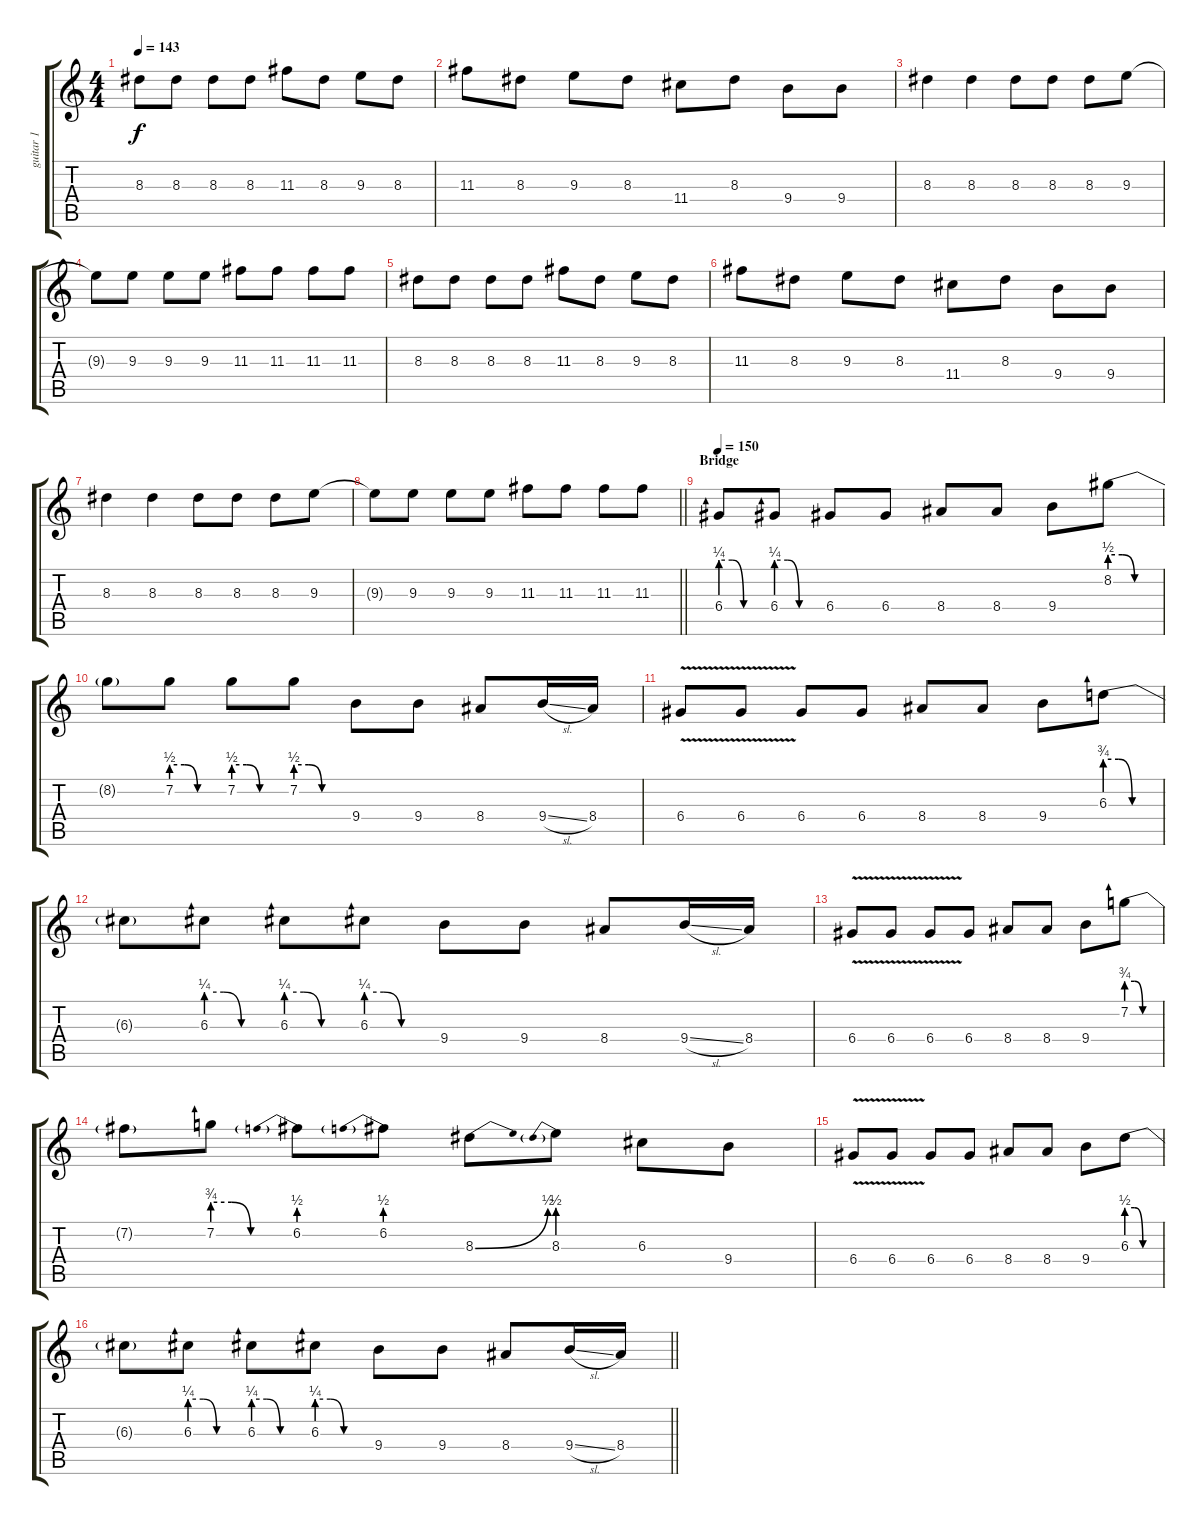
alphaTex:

\track ("guitar 1" "guitar 1") {instrument distortionguitar}
\staff {score tabs}
\tuning (E4 B3 G3 D3 A2 E2) {hide}
\ts (4 4)
\tempo 143
\clef g2
\ks c
8.3.8{dy f} 8.3.8 8.3.8 8.3.8 11.3.8 8.3.8 9.3.8 8.3.8 |
11.3.8 8.3.8 9.3.8 8.3.8 11.4.8 8.3.8 9.4.8 9.4.8 |
8.3.4 8.3.4 8.3.8 8.3.8 8.3.8 9.3.8 |
9.3{t}.8 9.3.8 9.3.8 9.3.8 11.3.8 11.3.8 11.3.8 11.3.8 |
8.3.8 8.3.8 8.3.8 8.3.8 11.3.8 8.3.8 9.3.8 8.3.8 |
11.3.8 8.3.8 9.3.8 8.3.8 11.4.8 8.3.8 9.4.8 9.4.8 |
8.3.4 8.3.4 8.3.8 8.3.8 8.3.8 9.3.8 |
\barLineRight lightlight
9.3{t}.8 9.3.8 9.3.8 9.3.8 11.3.8 11.3.8 11.3.8 11.3.8 |
\section ("" "Bridge")
\tempo 150
6.4{be (custom 0 1 15 1 30 0 60 0)}.8{volume 13} 6.4{be (custom 0 1 15 1 30 0 60 0)}.8 6.4.8 6.4.8 8.4.8 8.4.8 9.4.8 8.2{be (custom 0 2 15 2 30 0 60 0)}.8 |
8.2{t}.8 7.2{be (custom 0 2 15 2 30 0 60 0)}.8 7.2{be (custom 0 2 15 2 30 0 60 0)}.8 7.2{be (custom 0 2 15 2 30 0 60 0)}.8 9.4.8 9.4.8 8.4.8 9.4{sl}.16 8.4.16 |
6.4{v}.8 6.4{v}.8 6.4.8 6.4.8 8.4.8 8.4.8 9.4.8 6.3{be (custom 0 3 15 3 30 0 60 0)}.8 |
6.3{t}.8 6.3{be (custom 0 1 15 1 30 0 60 0)}.8 6.3{be (custom 0 1 15 1 30 0 60 0)}.8 6.3{be (custom 0 1 15 1 30 0 60 0)}.8 9.4.8 9.4.8 8.4.8 9.4{sl}.16 8.4.16 |
6.4{v}.8 6.4{v}.8 6.4{v}.8 6.4.8 8.4.8 8.4.8 9.4.8 7.2{be (custom 0 3 15 3 30 0 60 0)}.8 |
7.2{t}.8 7.2{be (custom 0 3 15 3 30 0 60 0)}.8 6.2{be (prebend 0 2 60 2)}.8 6.2{be (prebend 0 2 60 2)}.8 8.3{be (bend 0 0 60 2)}.8 8.3{be (prebend 0 2 60 2)}.8 6.3.8 9.4.8 |
6.4{v}.8 6.4{v}.8 6.4.8 6.4.8 8.4.8 8.4.8 9.4.8 6.3{be (custom 0 2 15 2 30 0 60 0)}.8 |
\barLineRight lightlight
6.3{t}.8 6.3{be (custom 0 1 15 1 30 0 60 0)}.8 6.3{be (custom 0 1 15 1 30 0 60 0)}.8 6.3{be (custom 0 1 15 1 30 0 60 0)}.8 9.4.8 9.4.8 8.4.8 9.4{sl}.16 8.4.16
